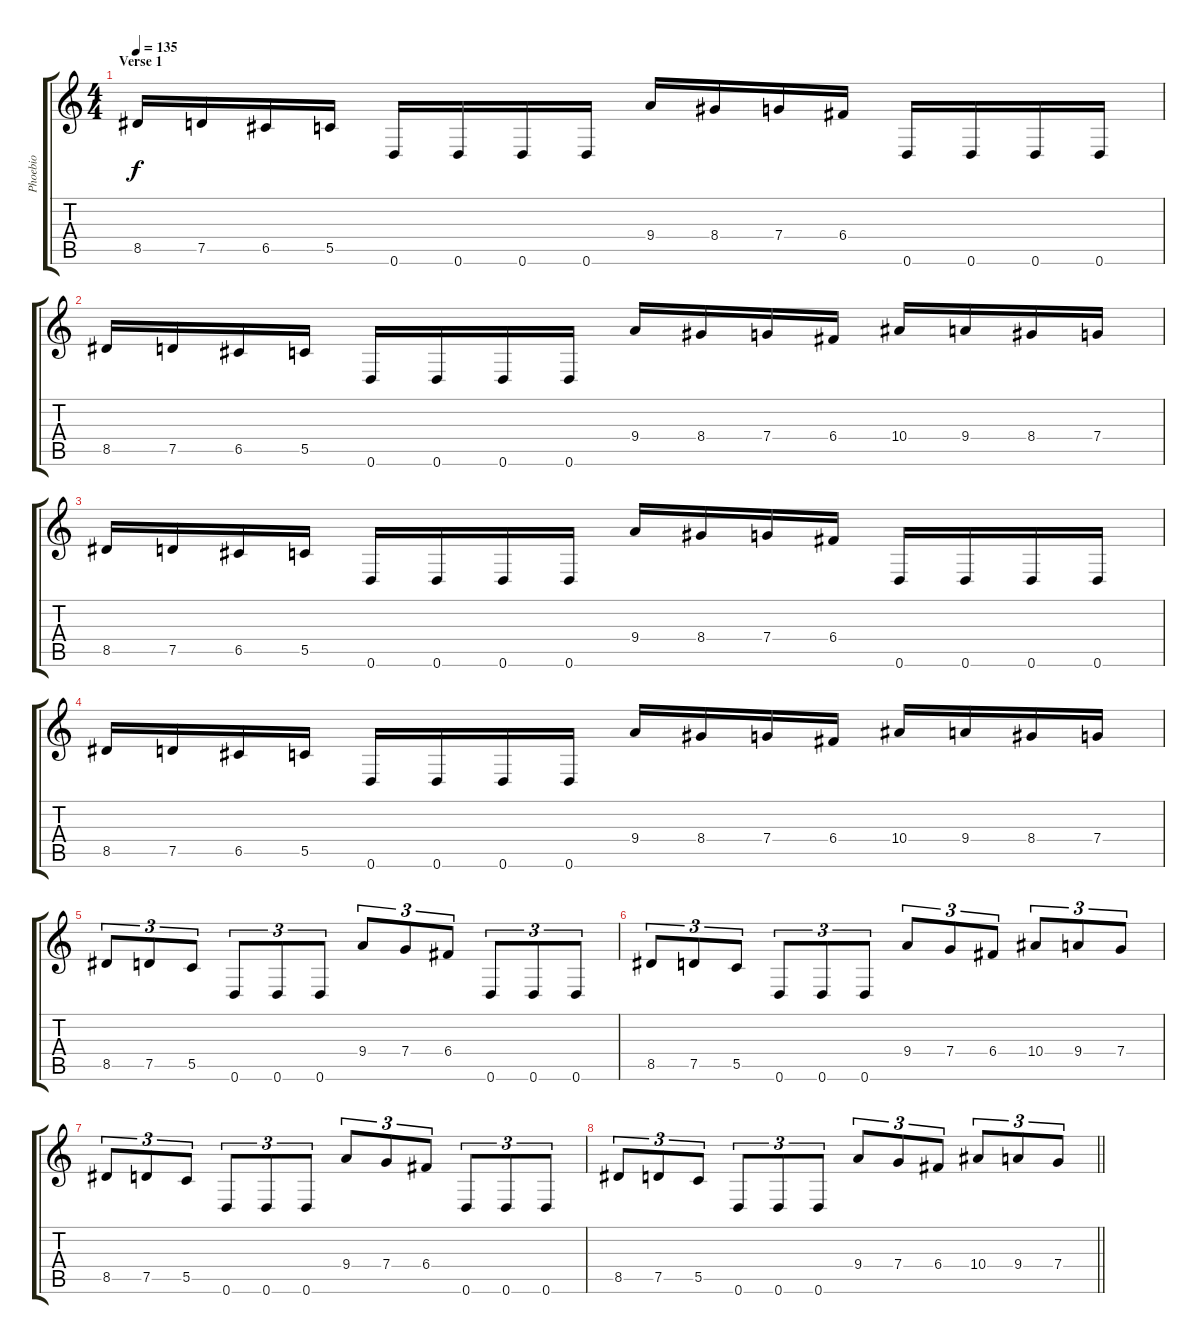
\track ("Phoebio" "Phoebio") {instrument distortionguitar}
\staff {score tabs}
\tuning (D4 A3 F3 C3 G2 D2) {hide}
\ts (4 4)
\section ("" "Verse 1")
\tempo 135
\clef g2
\ks c
8.5.16{dy f} 7.5.16 6.5.16 5.5.16 0.6.16 0.6.16 0.6.16 0.6.16 9.4.16 8.4.16 7.4.16 6.4.16 0.6.16 0.6.16 0.6.16 0.6.16 |
8.5.16 7.5.16 6.5.16 5.5.16 0.6.16 0.6.16 0.6.16 0.6.16 9.4.16 8.4.16 7.4.16 6.4.16 10.4.16 9.4.16 8.4.16 7.4.16 |
8.5.16 7.5.16 6.5.16 5.5.16 0.6.16 0.6.16 0.6.16 0.6.16 9.4.16 8.4.16 7.4.16 6.4.16 0.6.16 0.6.16 0.6.16 0.6.16 |
8.5.16 7.5.16 6.5.16 5.5.16 0.6.16 0.6.16 0.6.16 0.6.16 9.4.16 8.4.16 7.4.16 6.4.16 10.4.16 9.4.16 8.4.16 7.4.16 |
8.5.8{tu (3 2)} 7.5.8{tu (3 2)} 5.5.8{tu (3 2)} 0.6.8{tu (3 2)} 0.6.8{tu (3 2)} 0.6.8{tu (3 2)} 9.4.8{tu (3 2)} 7.4.8{tu (3 2)} 6.4.8{tu (3 2)} 0.6.8{tu (3 2)} 0.6.8{tu (3 2)} 0.6.8{tu (3 2)} |
8.5.8{tu (3 2)} 7.5.8{tu (3 2)} 5.5.8{tu (3 2)} 0.6.8{tu (3 2)} 0.6.8{tu (3 2)} 0.6.8{tu (3 2)} 9.4.8{tu (3 2)} 7.4.8{tu (3 2)} 6.4.8{tu (3 2)} 10.4.8{tu (3 2)} 9.4.8{tu (3 2)} 7.4.8{tu (3 2)} |
8.5.8{tu (3 2)} 7.5.8{tu (3 2)} 5.5.8{tu (3 2)} 0.6.8{tu (3 2)} 0.6.8{tu (3 2)} 0.6.8{tu (3 2)} 9.4.8{tu (3 2)} 7.4.8{tu (3 2)} 6.4.8{tu (3 2)} 0.6.8{tu (3 2)} 0.6.8{tu (3 2)} 0.6.8{tu (3 2)} |
\barLineRight lightlight
8.5.8{tu (3 2)} 7.5.8{tu (3 2)} 5.5.8{tu (3 2)} 0.6.8{tu (3 2)} 0.6.8{tu (3 2)} 0.6.8{tu (3 2)} 9.4.8{tu (3 2)} 7.4.8{tu (3 2)} 6.4.8{tu (3 2)} 10.4.8{tu (3 2)} 9.4.8{tu (3 2)} 7.4.8{tu (3 2)}
